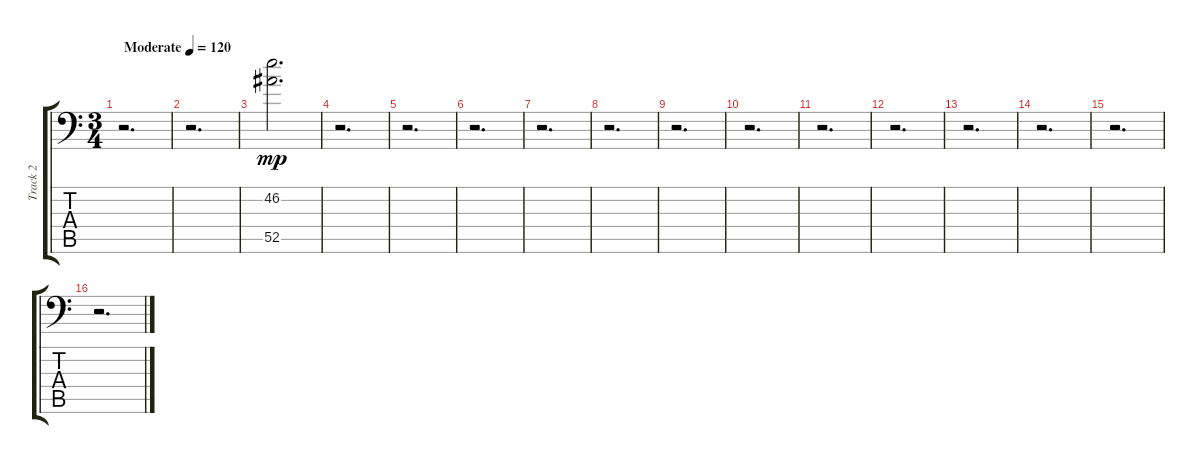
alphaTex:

\track ("Track 2" "Track 2") {instrument acousticgrandpiano}
\staff {score tabs}
\tuning (C-1 C-1 C-1 C-1 C-1 C-1) {hide}
\ts (3 4)
\tempo (120 "Moderate")
\clef f4
\ks c
r.2{d dy mp instrument acousticgrandpiano} |
r.2{d} |
(46.2 52.5).2{d} |
r.2{d} |
r.2{d} |
r.2{d} |
r.2{d} |
r.2{d} |
r.2{d} |
r.2{d} |
r.2{d} |
r.2{d} |
r.2{d} |
r.2{d} |
r.2{d} |
r.2{d}
